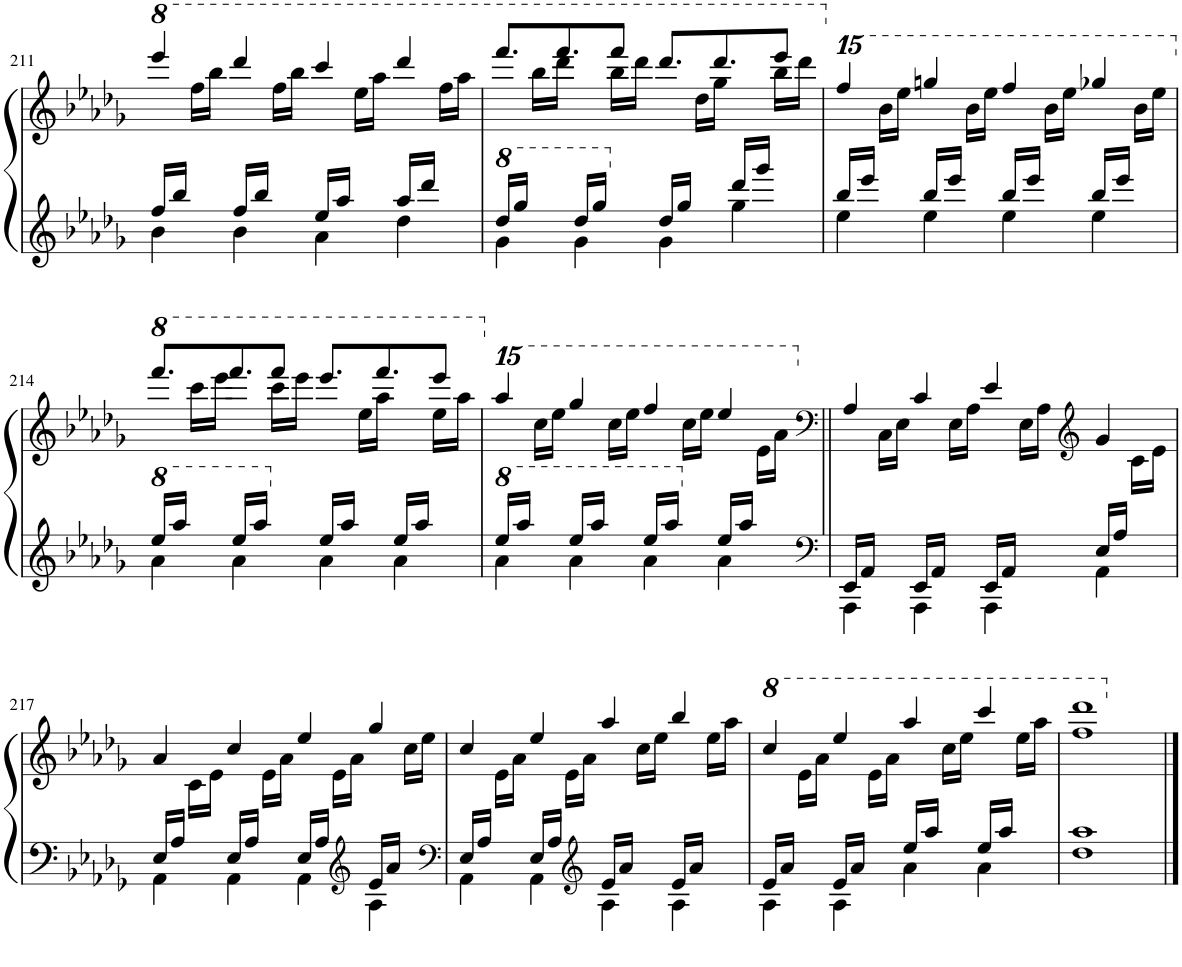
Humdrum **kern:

**kern	**kern
*part1	*part1
*staff2	*staff1
*I"Piano	*
*I'Pno.	*
!!LO:PB:g=z
*clefG2	*clefG2
*k[b-e-a-d-g-]	*k[b-e-a-d-g-]
*M4/4	*M4/4
=211	=211
*^	*
*	*	*8va
*	*	*^
4b-\	16ff/LL	4eeee-/	8ryy
.	16bb-/JJ	.	.
.	8ryy	.	16fff\LL
.	.	.	16bbb-\JJ
4b-\	16ff/LL	4dddd-/	8ryy
.	16bb-/JJ	.	.
.	8ryy	.	16fff\LL
.	.	.	16bbb-\JJ
4a-\	16ee-/LL	4cccc/	8ryy
.	16aa-/JJ	.	.
.	8ryy	.	16eee-\LL
.	.	.	16aaa-\JJ
4dd-\	16aa-/LL	4dddd-/	8ryy
.	16ddd-/JJ	.	.
.	8ryy	.	16fff\LL
.	.	.	16aaa-\JJ
=212	=212	=212	=212
*8va	*	*	*
4gg-\	16ddd-/LL	8.ffff/L	8ryy
.	16ggg-/JJ	.	.
.	8ryy	.	16bbb-\LL
.	.	8.ffff/	16dddd-\JJ
4gg-\	16ddd-/LL	.	8ryy
.	16ggg-/JJ	.	.
*X8va	*	*	*
.	8ryy	8ffff/J	16bbb-\LL
.	.	.	16dddd-\JJ
4g-\	16dd-/LL	8.dddd-/L	8ryy
.	16gg-/JJ	.	.
.	8ryy	.	16ddd-\LL
.	.	8.dddd-/	16ggg-\JJ
4gg-\	16ddd-/LL	.	8ryy
.	16ggg-/JJ	.	.
.	8ryy	8eeee-/J	16bbb-\LL
.	.	.	16dddd-\JJ
=213	=213	=213	=213
*	*	*X8va	*
*	*	*15ma	*
4ee-\	16bb-/LL	4ffff/	8ryy
.	16eee-/JJ	.	.
.	8ryy	.	16bbb-\LL
.	.	.	16eeee-\JJ
4ee-\	16bb-/LL	4ggggn/	8ryy
.	16eee-/JJ	.	.
.	8ryy	.	16bbb-\LL
.	.	.	16eeee-\JJ
4ee-\	16bb-/LL	4ffff/	8ryy
.	16eee-/JJ	.	.
.	8ryy	.	16bbb-\LL
.	.	.	16eeee-\JJ
4ee-\	16bb-/LL	4gggg-X/	8ryy
.	16eee-/JJ	.	.
.	8ryy	.	16bbb-\LL
.	.	.	16eeee-\JJ
!!LO:LB:g=z	!!
=214	=214	=214	=214
*8va	*	*	*
*	*	*X15ma	*
*	*	*8va	*
4aa-\	16eee-/LL	8.ffff/L	8ryy
.	16aaa-/JJ	.	.
.	8ryy	.	16cccc\LL
.	.	8.ffff/	16eeee-\JJ
4aa-\	16eee-/LL	.	8ryy
.	16aaa-/JJ	.	.
*X8va	*	*	*
.	8ryy	8ffff/J	16cccc\LL
.	.	.	16eeee-\JJ
4a-\	16ee-/LL	8.eeee-/L	8ryy
.	16aa-/JJ	.	.
.	8ryy	.	16eee-\LL
.	.	8.ffff/	16aaa-\JJ
4a-\	16ee-/LL	.	8ryy
.	16aa-/JJ	.	.
.	8ryy	8eeee-/J	16eee-\LL
.	.	.	16aaa-\JJ
=215	=215	=215	=215
*8va	*	*	*
*	*	*X8va	*
*	*	*15ma	*
4aa-\	16eee-/LL	4aaaa-/	8ryy
.	16aaa-/JJ	.	.
.	8ryy	.	16cccc\LL
.	.	.	16eeee-\JJ
4aa-\	16eee-/LL	4gggg-/	8ryy
.	16aaa-/JJ	.	.
.	8ryy	.	16cccc\LL
.	.	.	16eeee-\JJ
4aa-\	16eee-/LL	4ffff/	8ryy
.	16aaa-/JJ	.	.
*X8va	*	*	*
.	8ryy	.	16cccc\LL
.	.	.	16eeee-\JJ
4a-\	16ee-/LL	4eeee-/	8ryy
.	16aa-/JJ	.	.
.	8ryy	.	16eee-\LL
.	.	.	16aaa-\JJ
=216||	=216||	=216||	=216||
*clefF4	*	*clefF4	*
*	*	*X15ma	*
4AAA-\	16EE-/LL	4A-/	8ryy
.	16AA-/JJ	.	.
.	8ryy	.	16C\LL
.	.	.	16E-\JJ
4AAA-\	16EE-/LL	4c/	8ryy
.	16AA-/JJ	.	.
.	8ryy	.	16E-\LL
.	.	.	16A-\JJ
4AAA-\	16EE-/LL	4e-/	8ryy
.	16AA-/JJ	.	.
.	8ryy	.	16E-\LL
.	.	.	16A-\JJ
*	*	*clefG2	*
4AA-\	16E-/LL	4g-/	8ryy
.	16A-/JJ	.	.
.	8ryy	.	16c\LL
.	.	.	16e-\JJ
!!LO:LB:g=z	!!
=217	=217	=217	=217
4AA-\	16E-/LL	4a-/	8ryy
.	16A-/JJ	.	.
.	8ryy	.	16c\LL
.	.	.	16e-\JJ
4AA-\	16E-/LL	4cc/	8ryy
.	16A-/JJ	.	.
.	8ryy	.	16e-\LL
.	.	.	16a-\JJ
4AA-\	16E-/LL	4ee-/	8ryy
.	16A-/JJ	.	.
.	8ryy	.	16e-\LL
.	.	.	16a-\JJ
*clefG2	*	*	*
4A-\	16e-/LL	4gg-/	8ryy
.	16a-/JJ	.	.
.	8ryy	.	16cc\LL
.	.	.	16ee-\JJ
=218	=218	=218	=218
*clefF4	*	*	*
4AA-\	16E-/LL	4cc/	8ryy
.	16A-/JJ	.	.
.	8ryy	.	16e-\LL
.	.	.	16a-\JJ
4AA-\	16E-/LL	4ee-/	8ryy
.	16A-/JJ	.	.
.	8ryy	.	16e-\LL
.	.	.	16a-\JJ
*clefG2	*	*	*
4A-\	16e-/LL	4aa-/	8ryy
.	16a-/JJ	.	.
.	8ryy	.	16cc\LL
.	.	.	16ee-\JJ
4A-\	16e-/LL	4bb-/	8ryy
.	16a-/JJ	.	.
.	8ryy	.	16ee-\LL
.	.	.	16aa-\JJ
=219	=219	=219	=219
*	*	*8va	*
4A-\	16e-/LL	4ccc/	8ryy
.	16a-/JJ	.	.
.	8ryy	.	16ee-\LL
.	.	.	16aa-\JJ
4A-\	16e-/LL	4eee-/	8ryy
.	16a-/JJ	.	.
.	8ryy	.	16ee-\LL
.	.	.	16aa-\JJ
4a-\	16ee-/LL	4aaa-/	8ryy
.	16aa-/JJ	.	.
.	8ryy	.	16ccc\LL
.	.	.	16eee-\JJ
4a-\	16ee-/LL	4cccc/	8ryy
.	16aa-/JJ	.	.
.	8ryy	.	16eee-\LL
.	.	.	16aaa-\JJ
*v	*v	*	*
*	*v	*v
=220	=220
1dd- 1aa-	1fff 1dddd-
*	*X8va
==	==
*-	*-
